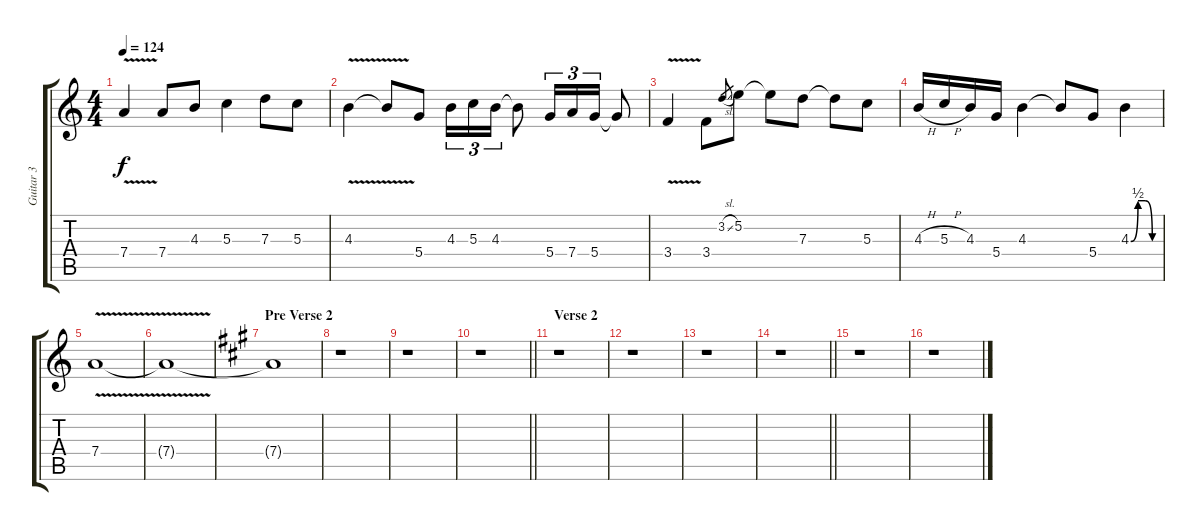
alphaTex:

\track ("Guitar 3" "Guitar 3") {instrument distortionguitar}
\staff {score tabs}
\tuning (E4 B3 G3 D3 A2 E2) {hide}
\ts (4 4)
\tempo 124
\clef g2
\ks aminor
7.4{v}.4{dy f} 7.4.8 4.3.8 5.3.4 7.3.8 5.3.8 |
4.3{v}.4 4.3{t}.8 5.4.8 4.3.16{tu (3 2)} 5.3.16{tu (3 2)} 4.3.16{tu (3 2)} 4.3{t}.8 5.4.16{tu (3 2)} 7.4.16{tu (3 2)} 5.4.16{tu (3 2)} 5.4{t}.8 |
3.4{v}.4 3.4.8 3.2{sl}.8{gr} 5.2.8 5.2{t}.8 7.3.8 7.3{t}.8 5.3.8 |
4.3{h}.16 5.3{h}.16 4.3.16 5.4.16 4.3.4 4.3{t}.8 5.4.8 4.3{be (custom 0 0 15 2 30 2 45 0 60 0)}.4 |
7.4{v}.1 |
7.4{t}.1 |
\section ("" "Pre Verse 2")
\ks a
7.4{t}.1 |
r.1 |
r.1 |
\barLineRight lightlight
r.1 |
\section ("" "Verse 2")
r.1 |
r.1 |
r.1 |
\barLineRight lightlight
r.1 |
r.1 |
r.1
